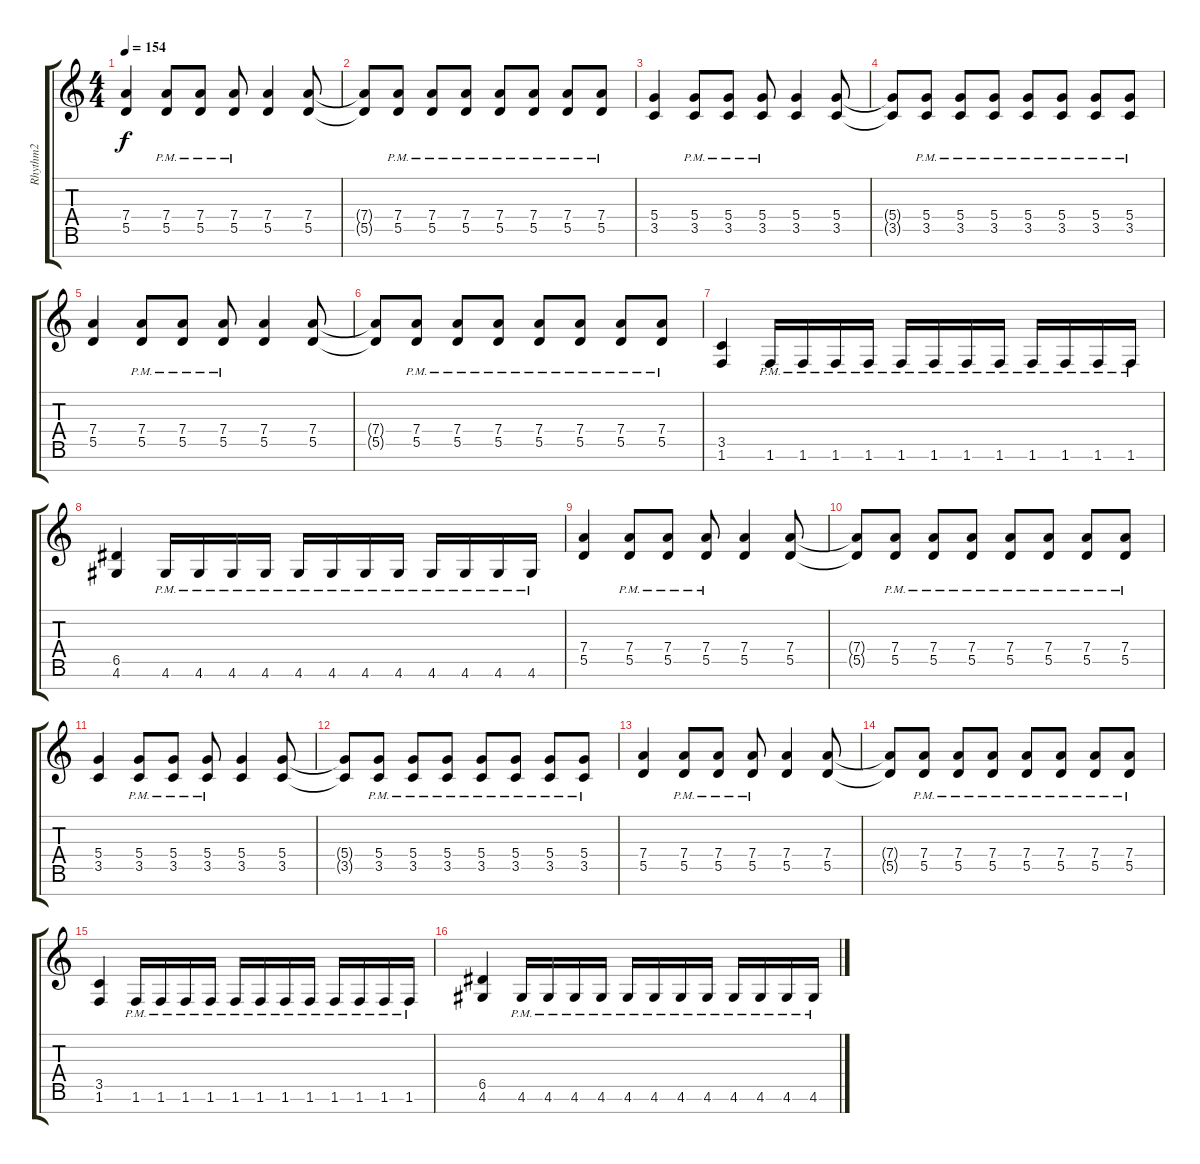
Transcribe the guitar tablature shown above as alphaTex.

\track ("Rhythm2" "Rhythm2") {instrument overdrivenguitar}
\staff {score tabs}
\tuning (E4 B3 G3 D3 A2 E2 B1) {hide}
\ts (4 4)
\tempo 154
\clef g2
\ks c
(7.4 5.5).4{dy f} (7.4{pm} 5.5{pm}).8 (7.4{pm} 5.5{pm}).8 (7.4{pm} 5.5{pm}).8 (7.4 5.5).4 (7.4 5.5).8 |
(7.4{t} 5.5{t}).8 (7.4{pm} 5.5{pm}).8 (7.4{pm} 5.5{pm}).8 (7.4{pm} 5.5{pm}).8 (7.4{pm} 5.5{pm}).8 (7.4{pm} 5.5{pm}).8 (7.4{pm} 5.5{pm}).8 (7.4{pm} 5.5{pm}).8 |
(5.4 3.5).4 (5.4{pm} 3.5{pm}).8 (5.4{pm} 3.5{pm}).8 (5.4{pm} 3.5{pm}).8 (5.4 3.5).4 (5.4 3.5).8 |
(5.4{t} 3.5{t}).8 (5.4{pm} 3.5{pm}).8 (5.4{pm} 3.5{pm}).8 (5.4{pm} 3.5{pm}).8 (5.4{pm} 3.5{pm}).8 (5.4{pm} 3.5{pm}).8 (5.4{pm} 3.5{pm}).8 (5.4{pm} 3.5{pm}).8 |
(7.4 5.5).4 (7.4{pm} 5.5{pm}).8 (7.4{pm} 5.5{pm}).8 (7.4{pm} 5.5{pm}).8 (7.4 5.5).4 (7.4 5.5).8 |
(7.4{t} 5.5{t}).8 (7.4{pm} 5.5{pm}).8 (7.4{pm} 5.5{pm}).8 (7.4{pm} 5.5{pm}).8 (7.4{pm} 5.5{pm}).8 (7.4{pm} 5.5{pm}).8 (7.4{pm} 5.5{pm}).8 (7.4{pm} 5.5{pm}).8 |
(3.5 1.6).4 1.6{pm}.16 1.6{pm}.16 1.6{pm}.16 1.6{pm}.16 1.6{pm}.16 1.6{pm}.16 1.6{pm}.16 1.6{pm}.16 1.6{pm}.16 1.6{pm}.16 1.6{pm}.16 1.6{pm}.16 |
(6.5 4.6).4 4.6{pm}.16 4.6{pm}.16 4.6{pm}.16 4.6{pm}.16 4.6{pm}.16 4.6{pm}.16 4.6{pm}.16 4.6{pm}.16 4.6{pm}.16 4.6{pm}.16 4.6{pm}.16 4.6{pm}.16 |
(7.4 5.5).4 (7.4{pm} 5.5{pm}).8 (7.4{pm} 5.5{pm}).8 (7.4{pm} 5.5{pm}).8 (7.4 5.5).4 (7.4 5.5).8 |
(7.4{t} 5.5{t}).8 (7.4{pm} 5.5{pm}).8 (7.4{pm} 5.5{pm}).8 (7.4{pm} 5.5{pm}).8 (7.4{pm} 5.5{pm}).8 (7.4{pm} 5.5{pm}).8 (7.4{pm} 5.5{pm}).8 (7.4{pm} 5.5{pm}).8 |
(5.4 3.5).4 (5.4{pm} 3.5{pm}).8 (5.4{pm} 3.5{pm}).8 (5.4{pm} 3.5{pm}).8 (5.4 3.5).4 (5.4 3.5).8 |
(5.4{t} 3.5{t}).8 (5.4{pm} 3.5{pm}).8 (5.4{pm} 3.5{pm}).8 (5.4{pm} 3.5{pm}).8 (5.4{pm} 3.5{pm}).8 (5.4{pm} 3.5{pm}).8 (5.4{pm} 3.5{pm}).8 (5.4{pm} 3.5{pm}).8 |
(7.4 5.5).4 (7.4{pm} 5.5{pm}).8 (7.4{pm} 5.5{pm}).8 (7.4{pm} 5.5{pm}).8 (7.4 5.5).4 (7.4 5.5).8 |
(7.4{t} 5.5{t}).8 (7.4{pm} 5.5{pm}).8 (7.4{pm} 5.5{pm}).8 (7.4{pm} 5.5{pm}).8 (7.4{pm} 5.5{pm}).8 (7.4{pm} 5.5{pm}).8 (7.4{pm} 5.5{pm}).8 (7.4{pm} 5.5{pm}).8 |
(3.5 1.6).4 1.6{pm}.16 1.6{pm}.16 1.6{pm}.16 1.6{pm}.16 1.6{pm}.16 1.6{pm}.16 1.6{pm}.16 1.6{pm}.16 1.6{pm}.16 1.6{pm}.16 1.6{pm}.16 1.6{pm}.16 |
(6.5 4.6).4 4.6{pm}.16 4.6{pm}.16 4.6{pm}.16 4.6{pm}.16 4.6{pm}.16 4.6{pm}.16 4.6{pm}.16 4.6{pm}.16 4.6{pm}.16 4.6{pm}.16 4.6{pm}.16 4.6{pm}.16
